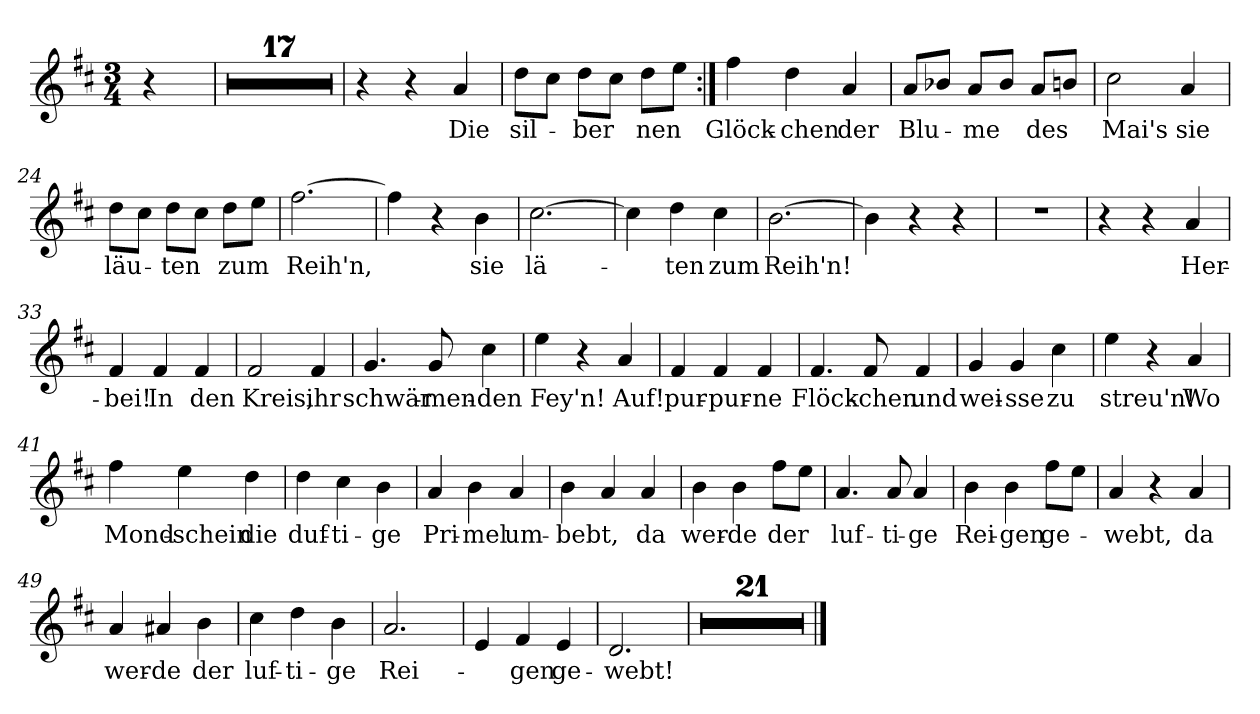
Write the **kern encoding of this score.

**kern	**text
*part1	*part1
*staff1	*staff1
*clefG2	*
*k[f#c#]	*
*M3/4	*
=1	=1
4r	.
=2	=2
2.r	.
=3	=3
2.r	.
=4	=4
2.r	.
=5	=5
2.r	.
=6	=6
2.r	.
=7	=7
2.r	.
=8	=8
2.r	.
=9	=9
2.r	.
=10	=10
2.r	.
=11	=11
2.r	.
=12	=12
2.r	.
=13	=13
2.r	.
=14	=14
2.r	.
=15	=15
2.r	.
=16	=16
2.r	.
=17	=17
2.r	.
=18	=18
2.r	.
=19	=19
4r	.
4r	.
!	!LO:LY:b
4a/	Die
!!LO:LB:g=z
=20	=20
!	!LO:LY:b
8dd\L	sil-
8cc#\J	.
!	!LO:LY:b
8dd\L	ber
8cc#\J	.
!	!LO:LY:b
8dd\L	-nen
8ee\J	.
=21:|!	=21:|!
!	!LO:LY:b
4ff#\	Glöck-
!	!LO:LY:b
4dd\	-chen
!	!LO:LY:b
4a/	der
=22	=22
!	!LO:LY:b
8a/L	Blu-
8b-X/J	.
!	!LO:LY:b
8a/L	-me
8b-/J	.
!	!LO:LY:b
8a/L	des
8bn/J	.
=23	=23
!	!LO:LY:b
2cc#\	Mai's
!	!LO:LY:b
4a/	sie
=24	=24
!	!LO:LY:b
8dd\L	läu-
8cc#\J	.
!	!LO:LY:b
8dd\L	-ten
8cc#\J	.
!	!LO:LY:b
8dd\L	zum
8ee\J	.
=25	=25
!	!LO:LY:b
[2.ff#\	Reih'n,
=26	=26
4ff#\]	.
4r	.
!	!LO:LY:b
4b\	sie
=27	=27
!	!LO:LY:b
[2.cc#\	lä-
=28	=28
4cc#\]	.
!	!LO:LY:b
4dd\	-ten
!	!LO:LY:b
4cc#\	zum
!!LO:LB:g=z
=29	=29
!	!LO:LY:b
[2.b\	Reih'n!
=30	=30
4b\]	.
4r	.
4r	.
=31	=31
2.r	.
=32	=32
4r	.
4r	.
!	!LO:LY:b
4a/	Her-
=33	=33
!	!LO:LY:b
4f#/	-bei!
!	!LO:LY:b
4f#/	In
!	!LO:LY:b
4f#/	den
=34	=34
!	!LO:LY:b
2f#/	Kreis,
!	!LO:LY:b
4f#/	ihr
=35	=35
!	!LO:LY:b
4.g/	schwär-
!	!LO:LY:b
8g/	-men-
!	!LO:LY:b
4cc#\	-den
=36	=36
!	!LO:LY:b
4ee\	Fey'n!
4r	.
!	!LO:LY:b
4a/	Auf!
=37	=37
!	!LO:LY:b
4f#/	pur-
!	!LO:LY:b
4f#/	-pur-
!	!LO:LY:b
4f#/	-ne
=38	=38
!	!LO:LY:b
4.f#/	Flöck-
!	!LO:LY:b
8f#/	-chen
!	!LO:LY:b
4f#/	und
!!LO:LB:g=z
=39	=39
!	!LO:LY:b
4g/	wei-
!	!LO:LY:b
4g/	-sse
!	!LO:LY:b
4cc#\	zu
=40	=40
!	!LO:LY:b
4ee\	streu'n!
4r	.
!	!LO:LY:b
4a/	Wo
=41	=41
!	!LO:LY:b
4ff#\	Mond-
!	!LO:LY:b
4ee\	-schein
!	!LO:LY:b
4dd\	die
=42	=42
!	!LO:LY:b
4dd\	duf-
!	!LO:LY:b
4cc#\	-ti-
!	!LO:LY:b
4b\	-ge
=43	=43
!	!LO:LY:b
4a/	Pri-
!	!LO:LY:b
4b\	-mel
!	!LO:LY:b
4a/	um-
=44	=44
!	!LO:LY:b
4b\	-bebt,
4a/	.
!	!LO:LY:b
4a/	da
=45	=45
!	!LO:LY:b
4b\	wer-
!	!LO:LY:b
4b\	-de
!	!LO:LY:b
8ff#\L	der
8ee\J	.
=46	=46
!	!LO:LY:b
4.a/	luf-
!	!LO:LY:b
8a/	-ti-
!	!LO:LY:b
4a/	-ge
=47	=47
!	!LO:LY:b
4b\	Rei-
!	!LO:LY:b
4b\	-gen
!	!LO:LY:b
8ff#\L	ge-
8ee\J	.
!!LO:LB:g=z
=48	=48
!	!LO:LY:b
4a/	-webt,
4r	.
!	!LO:LY:b
4a/	da
=49	=49
!	!LO:LY:b
4a/	wer-
!	!LO:LY:b
4a#X/	-de
!	!LO:LY:b
4b\	der
=50	=50
!	!LO:LY:b
4cc#\	luf-
!	!LO:LY:b
4dd\	-ti-
!	!LO:LY:b
4b\	-ge
=51	=51
!	!LO:LY:b
2.a/	Rei-
=52	=52
4e/	.
!	!LO:LY:b
4f#/	-gen
!	!LO:LY:b
4e/	ge-
=53	=53
!	!LO:LY:b
2.d/	-webt!
=54	=54
2.r	.
=55	=55
2.r	.
=56	=56
2.r	.
=57	=57
2.r	.
=58	=58
2.r	.
=59	=59
2.r	.
=60	=60
2.r	.
=61	=61
2.r	.
=62	=62
2.r	.
=63	=63
2.r	.
!!LO:LB:g=z
=64	=64
2.r	.
=65	=65
2.r	.
=66	=66
2.r	.
=67	=67
2.r	.
=68	=68
2.r	.
=69	=69
2.r	.
=70	=70
2.r	.
=71	=71
2.r	.
=72	=72
2.r	.
=73	=73
2.r	.
=74	=74
2.r	.
==	==
*-	*-
